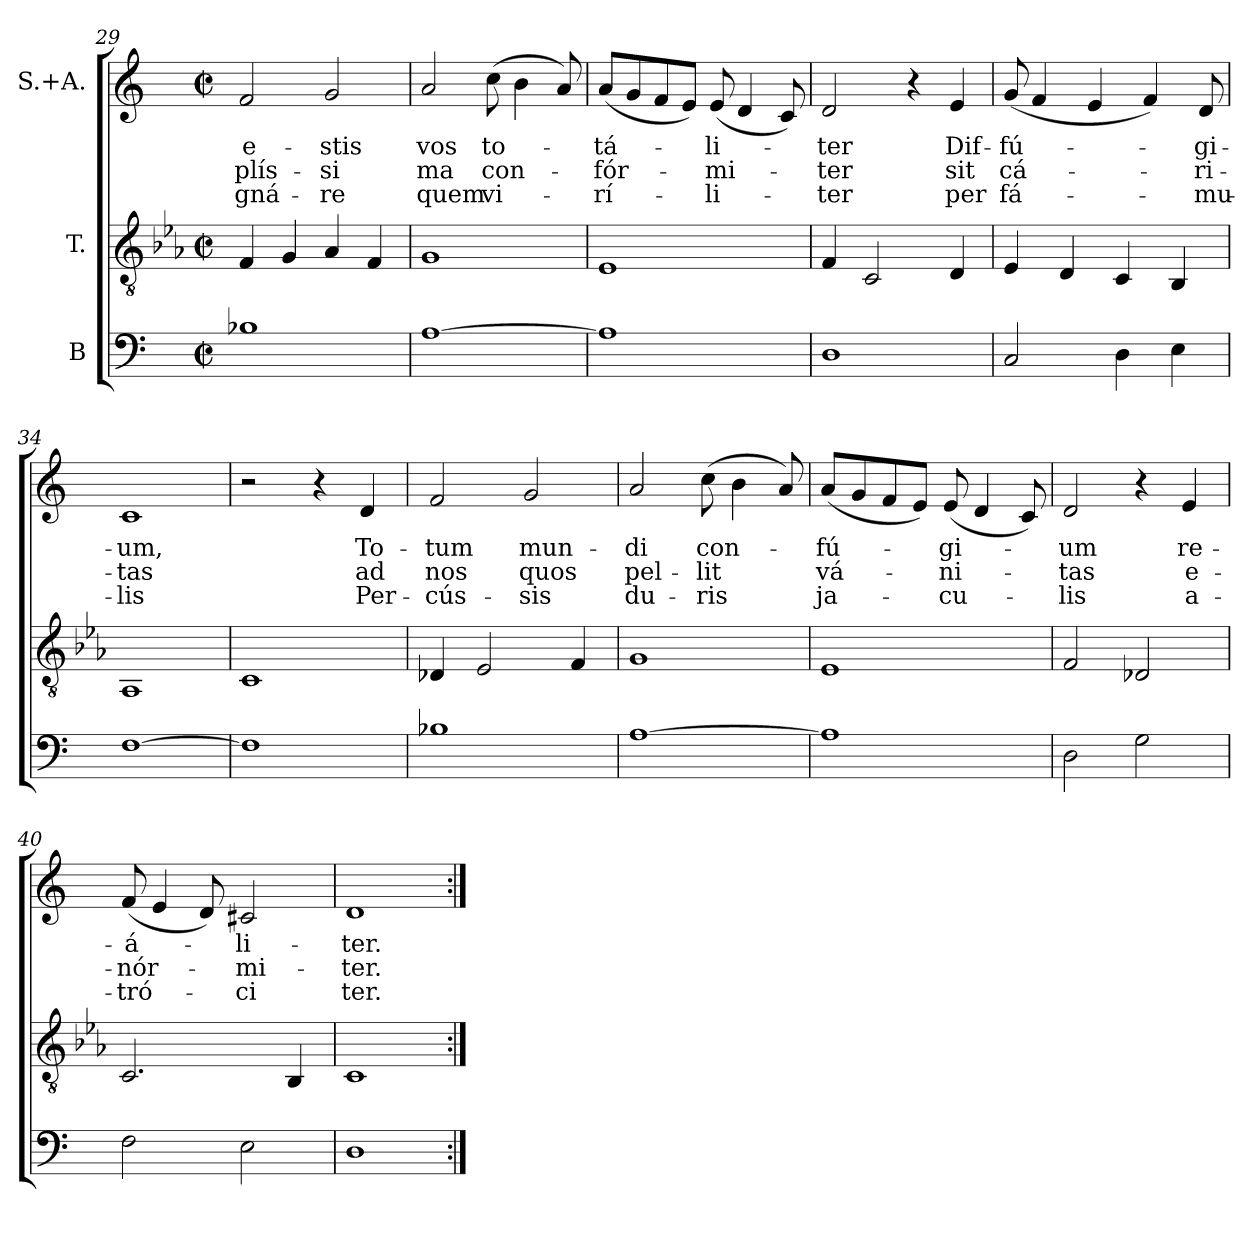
**kern	**kern	**kern	**text	**text	**text
*part3	*part2	*part1	*part1	*part1	*part1
*staff3	*staff2	*staff1	*staff1	*staff1	*staff1
*I"B	*I"T.	*I"S.+A.	*	*	*
*clefF4	*clefGv2	*clefG2	*	*	*
*	*ITrd2c3	*	*	*	*
*k[]	*k[]	*k[]	*	*	*
*C:	*C:	*C:	*	*	*
*M2/2	*M2/2	*M2/2	*	*	*
*met(c|)	*met(c|)	*met(c|)	*	*	*
=29	=29	=29	=29	=29	=29
!	!	!	!LO:LY:b:color=#000000	!LO:LY:b:color=#000000	!LO:LY:b:color=#000000
1B-Xi	4Di/	2fi/	e-	-plís-	-gná-
.	4Ei/	.	.	.	.
!	!	!	!LO:LY:b:color=#000000	!LO:LY:b:color=#000000	!LO:LY:b:color=#000000
.	4Fi/	2gi/	-stis	-si	-re
.	4Di/	.	.	.	.
=30	=30	=30	=30	=30	=30
!	!	!	!LO:LY:b:color=#000000	!LO:LY:b:color=#000000	!LO:LY:b:color=#000000
[>1Ai	1Ei	2ai/	vos	ma	quem
!	!	!	!LO:LY:b:color=#000000	!LO:LY:b:color=#000000	!LO:LY:b:color=#000000
.	.	(8cci\	to-	con-	vi-
.	.	4bi\	.	.	.
.	.	8ai/)	.	.	.
!!LO:LB:g=z
=31	=31	=31	=31	=31	=31
!	!	!	!LO:LY:b:color=#000000	!LO:LY:b:color=#000000	!LO:LY:b:color=#000000
1Ai]	1Ci	(8ai/L	-tá-	-fór-	-rí-
.	.	8gi/	.	.	.
.	.	8fi/	.	.	.
.	.	8ei/J)	.	.	.
!	!	!	!LO:LY:b:color=#000000	!LO:LY:b:color=#000000	!LO:LY:b:color=#000000
.	.	(8ei/	-li-	-mi-	-li-
.	.	4di/	.	.	.
.	.	8ci/)	.	.	.
=32	=32	=32	=32	=32	=32
!	!	!	!LO:LY:b:color=#000000	!LO:LY:b:color=#000000	!LO:LY:b:color=#000000
1Di	4Di/	2di/	-ter	-ter	-ter
.	2AAi/	.	.	.	.
.	.	4r	.	.	.
!	!	!	!LO:LY:b:color=#000000	!LO:LY:b:color=#000000	!LO:LY:b:color=#000000
.	4BBi/	4ei/	Dif-	sit	per
=33	=33	=33	=33	=33	=33
!	!	!	!LO:LY:b:color=#000000	!LO:LY:b:color=#000000	!LO:LY:b:color=#000000
2Ci/	4Ci/	(8gi/	-fú-	cá-	fá-
.	.	4fi/	.	.	.
.	4BBi/	.	.	.	.
.	.	4ei/	.	.	.
4Di\	4AAi/	.	.	.	.
.	.	4fi/)	.	.	.
4Ei\	4GGi/	.	.	.	.
!	!	!	!LO:LY:b:color=#000000	!LO:LY:b:color=#000000	!LO:LY:b:color=#000000
.	.	8di/	-gi-	-ri-	-mu-
=34	=34	=34	=34	=34	=34
!	!	!	!LO:LY:b:color=#000000	!LO:LY:b:color=#000000	!LO:LY:b:color=#000000
[>1Fi	1FFi	1ci	-um,	-tas	-lis
=35	=35	=35	=35	=35	=35
1Fi]	1AAi	2r	.	.	.
.	.	4r	.	.	.
!	!	!	!LO:LY:b:color=#000000	!LO:LY:b:color=#000000	!LO:LY:b:color=#000000
.	.	4di/	To-	ad	Per-
=36	=36	=36	=36	=36	=36
!	!	!	!LO:LY:b:color=#000000	!LO:LY:b:color=#000000	!LO:LY:b:color=#000000
1B-Xi	4BB-Xi/	2fi/	-tum	nos	-cús-
.	2Ci/	.	.	.	.
!	!	!	!LO:LY:b:color=#000000	!LO:LY:b:color=#000000	!LO:LY:b:color=#000000
.	.	2gi/	mun-	quos	-sis
.	4Di/	.	.	.	.
!!LO:LB:g=z
=37	=37	=37	=37	=37	=37
!	!	!	!LO:LY:b:color=#000000	!LO:LY:b:color=#000000	!LO:LY:b:color=#000000
[>1Ai	1Ei	2ai/	-di	pel-	du-
!	!	!	!LO:LY:b:color=#000000	!LO:LY:b:color=#000000	!LO:LY:b:color=#000000
.	.	(8cci\	con-	-lit	-ris
.	.	4bi\	.	.	.
.	.	8ai/)	.	.	.
=38	=38	=38	=38	=38	=38
!	!	!	!LO:LY:b:color=#000000	!LO:LY:b:color=#000000	!LO:LY:b:color=#000000
1Ai]	1Ci	(8ai/L	-fú-	vá-	ja-
.	.	8gi/	.	.	.
.	.	8fi/	.	.	.
.	.	8ei/J)	.	.	.
!	!	!	!LO:LY:b:color=#000000	!LO:LY:b:color=#000000	!LO:LY:b:color=#000000
.	.	(8ei/	-gi-	-ni-	-cu-
.	.	4di/	.	.	.
.	.	8ci/)	.	.	.
=39	=39	=39	=39	=39	=39
!	!	!	!LO:LY:b:color=#000000	!LO:LY:b:color=#000000	!LO:LY:b:color=#000000
2Di\	2Di/	2di/	-um	-tas	-lis
2Gi\	2BB-Xi/	4r	.	.	.
!	!	!	!LO:LY:b:color=#000000	!LO:LY:b:color=#000000	!LO:LY:b:color=#000000
.	.	4ei/	re-	e-	a-
=40	=40	=40	=40	=40	=40
!	!	!	!LO:LY:b:color=#000000	!LO:LY:b:color=#000000	!LO:LY:b:color=#000000
2Fi\	2.AAi/	(8fi/	-á-	-nór-	-tró-
.	.	4ei/	.	.	.
.	.	8di/)	.	.	.
!	!	!	!LO:LY:b:color=#000000	!LO:LY:b:color=#000000	!LO:LY:b:color=#000000
2Ei\	.	2c#Xi/	-li-	-mi-	-ci
.	4GGi/	.	.	.	.
=41	=41	=41	=41	=41	=41
!	!	!	!LO:LY:b:color=#000000	!LO:LY:b:color=#000000	!LO:LY:b:color=#000000
1Di	1AAi	1di	-ter.	-ter.	ter.
=:|!	=:|!	=:|!	=:|!	=:|!	=:|!
*-	*-	*-	*-	*-	*-
